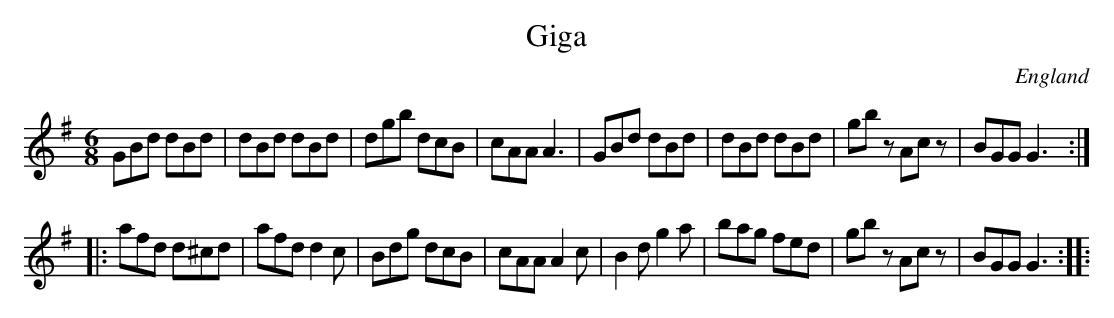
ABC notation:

X:1
T:Giga
L:1/8
M:6/8
O:England
K:G
GBd dBd | dBd dBd | dgb dcB | cAA A3 |\
GBd dBd | dBd dBd | gbz Acz | BGG G3 ::
afd d^cd | afd d2c | Bdg dcB | cAA A2c |\
B2d g2a | bag fed | gbz Acz | BGG G3 ::
